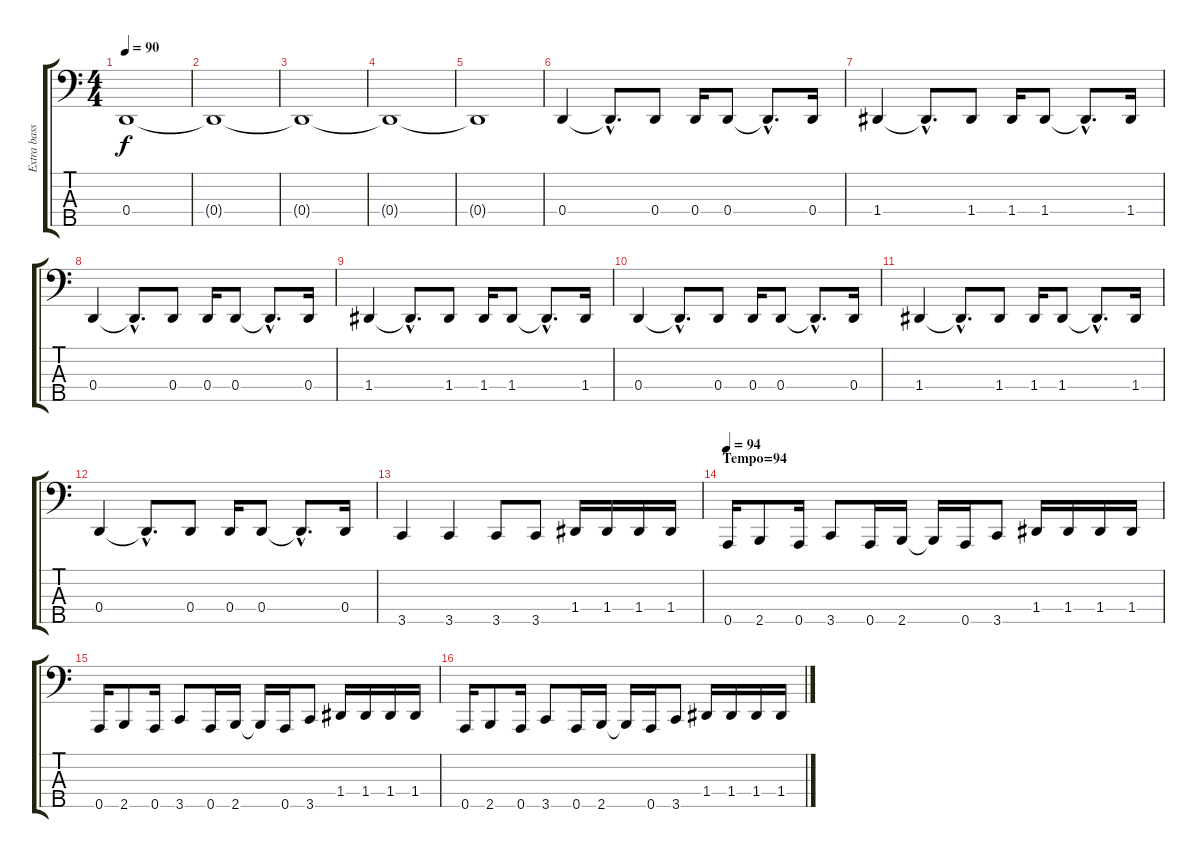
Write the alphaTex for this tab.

\track ("Extra bass" "Extra bass") {instrument electricbassfinger}
\staff {score tabs}
\tuning (F2 C2 G1 D1 A0) {hide}
\ts (4 4)
\tempo 90
\clef f4
\ks c
0.4{t}.1{dy f} |
0.4{t}.1 |
0.4{t}.1 |
0.4{t}.1 |
0.4{t}.1 |
0.4.4 0.4{hac t}.8{d} 0.4.8 0.4.16 0.4.8 0.4{hac t}.8{d} 0.4.16 |
1.4.4 1.4{hac t}.8{d} 1.4.8 1.4.16 1.4.8 1.4{hac t}.8{d} 1.4.16 |
0.4.4 0.4{hac t}.8{d} 0.4.8 0.4.16 0.4.8 0.4{hac t}.8{d} 0.4.16 |
1.4.4 1.4{hac t}.8{d} 1.4.8 1.4.16 1.4.8 1.4{hac t}.8{d} 1.4.16 |
0.4.4 0.4{hac t}.8{d} 0.4.8 0.4.16 0.4.8 0.4{hac t}.8{d} 0.4.16 |
1.4.4 1.4{hac t}.8{d} 1.4.8 1.4.16 1.4.8 1.4{hac t}.8{d} 1.4.16 |
0.4.4 0.4{hac t}.8{d} 0.4.8 0.4.16 0.4.8 0.4{hac t}.8{d} 0.4.16 |
3.5.4 3.5.4 3.5.8 3.5.8 1.4.16 1.4.16 1.4.16 1.4.16 |
\section ("" "Tempo=94")
\tempo 94
0.5.16 2.5.8 0.5.16 3.5.8 0.5.16 2.5.16 2.5{t}.16 0.5.16 3.5.8 1.4.16 1.4.16 1.4.16 1.4.16 |
0.5.16 2.5.8 0.5.16 3.5.8 0.5.16 2.5.16 2.5{t}.16 0.5.16 3.5.8 1.4.16 1.4.16 1.4.16 1.4.16 |
0.5.16 2.5.8 0.5.16 3.5.8 0.5.16 2.5.16 2.5{t}.16 0.5.16 3.5.8 1.4.16 1.4.16 1.4.16 1.4.16
